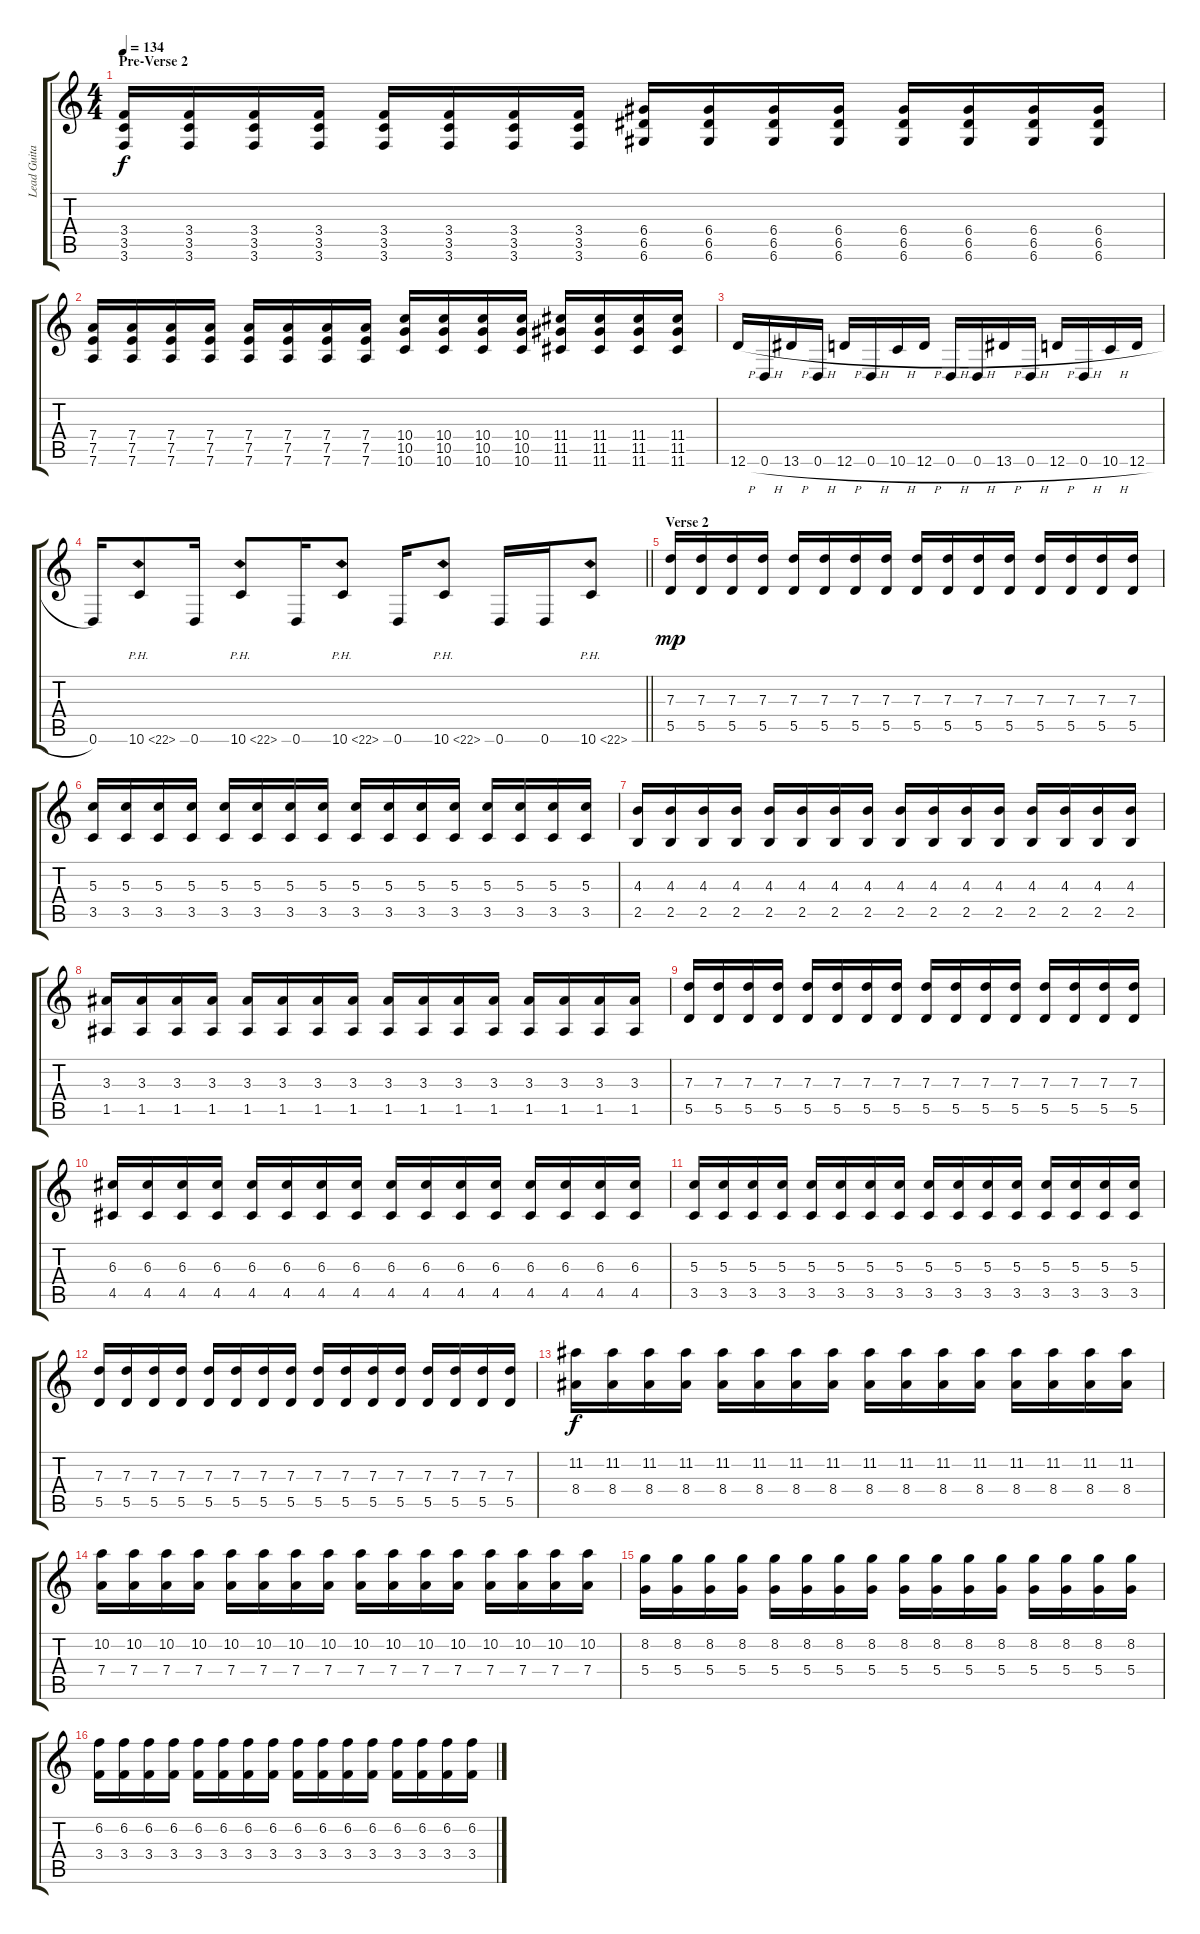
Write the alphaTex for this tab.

\track ("Lead Guitar" "Lead Guita") {instrument overdrivenguitar}
\staff {score tabs}
\tuning (E4 B3 G3 D3 A2 D2) {hide}
\ts (4 4)
\section ("" "Pre-Verse 2")
\tempo 134
\clef g2
\ks c
(3.4 3.5 3.6).16{dy f} (3.4 3.5 3.6).16 (3.4 3.5 3.6).16 (3.4 3.5 3.6).16 (3.4 3.5 3.6).16 (3.4 3.5 3.6).16 (3.4 3.5 3.6).16 (3.4 3.5 3.6).16 (6.4 6.5 6.6).16 (6.4 6.5 6.6).16 (6.4 6.5 6.6).16 (6.4 6.5 6.6).16 (6.4 6.5 6.6).16 (6.4 6.5 6.6).16 (6.4 6.5 6.6).16 (6.4 6.5 6.6).16 |
(7.4 7.5 7.6).16 (7.4 7.5 7.6).16 (7.4 7.5 7.6).16 (7.4 7.5 7.6).16 (7.4 7.5 7.6).16 (7.4 7.5 7.6).16 (7.4 7.5 7.6).16 (7.4 7.5 7.6).16 (10.4 10.5 10.6).16 (10.4 10.5 10.6).16 (10.4 10.5 10.6).16 (10.4 10.5 10.6).16 (11.4 11.5 11.6).16 (11.4 11.5 11.6).16 (11.4 11.5 11.6).16 (11.4 11.5 11.6).16 |
12.6{h}.16 0.6{h}.16 13.6{h}.16 0.6{h}.16 12.6{h}.16 0.6{h}.16 10.6{h}.16 12.6{h}.16 0.6{h}.16 0.6{h}.16 13.6{h}.16 0.6{h}.16 12.6{h}.16 0.6{h}.16 10.6{h}.16 12.6{h}.16 |
\barLineRight lightlight
0.6.16 10.6{ph 12}.8 0.6.16 10.6{ph 12}.8 0.6.16 10.6{ph 12}.8 0.6.16 10.6{ph 12}.8 0.6.16 0.6.16 10.6{ph 12}.8 |
\section ("" "Verse 2")
(7.3 5.5).16{dy mp instrument overdrivenguitar} (7.3 5.5).16 (7.3 5.5).16 (7.3 5.5).16 (7.3 5.5).16 (7.3 5.5).16 (7.3 5.5).16 (7.3 5.5).16 (7.3 5.5).16 (7.3 5.5).16 (7.3 5.5).16 (7.3 5.5).16 (7.3 5.5).16 (7.3 5.5).16 (7.3 5.5).16 (7.3 5.5).16 |
(5.3 3.5).16 (5.3 3.5).16 (5.3 3.5).16 (5.3 3.5).16 (5.3 3.5).16 (5.3 3.5).16 (5.3 3.5).16 (5.3 3.5).16 (5.3 3.5).16 (5.3 3.5).16 (5.3 3.5).16 (5.3 3.5).16 (5.3 3.5).16 (5.3 3.5).16 (5.3 3.5).16 (5.3 3.5).16 |
(4.3 2.5).16 (4.3 2.5).16 (4.3 2.5).16 (4.3 2.5).16 (4.3 2.5).16 (4.3 2.5).16 (4.3 2.5).16 (4.3 2.5).16 (4.3 2.5).16 (4.3 2.5).16 (4.3 2.5).16 (4.3 2.5).16 (4.3 2.5).16 (4.3 2.5).16 (4.3 2.5).16 (4.3 2.5).16 |
(3.3 1.5).16 (3.3 1.5).16 (3.3 1.5).16 (3.3 1.5).16 (3.3 1.5).16 (3.3 1.5).16 (3.3 1.5).16 (3.3 1.5).16 (3.3 1.5).16 (3.3 1.5).16 (3.3 1.5).16 (3.3 1.5).16 (3.3 1.5).16 (3.3 1.5).16 (3.3 1.5).16 (3.3 1.5).16 |
(7.3 5.5).16 (7.3 5.5).16 (7.3 5.5).16 (7.3 5.5).16 (7.3 5.5).16 (7.3 5.5).16 (7.3 5.5).16 (7.3 5.5).16 (7.3 5.5).16 (7.3 5.5).16 (7.3 5.5).16 (7.3 5.5).16 (7.3 5.5).16 (7.3 5.5).16 (7.3 5.5).16 (7.3 5.5).16 |
(6.3 4.5).16 (6.3 4.5).16 (6.3 4.5).16 (6.3 4.5).16 (6.3 4.5).16 (6.3 4.5).16 (6.3 4.5).16 (6.3 4.5).16 (6.3 4.5).16 (6.3 4.5).16 (6.3 4.5).16 (6.3 4.5).16 (6.3 4.5).16 (6.3 4.5).16 (6.3 4.5).16 (6.3 4.5).16 |
(5.3 3.5).16 (5.3 3.5).16 (5.3 3.5).16 (5.3 3.5).16 (5.3 3.5).16 (5.3 3.5).16 (5.3 3.5).16 (5.3 3.5).16 (5.3 3.5).16 (5.3 3.5).16 (5.3 3.5).16 (5.3 3.5).16 (5.3 3.5).16 (5.3 3.5).16 (5.3 3.5).16 (5.3 3.5).16 |
(7.3 5.5).16 (7.3 5.5).16 (7.3 5.5).16 (7.3 5.5).16 (7.3 5.5).16 (7.3 5.5).16 (7.3 5.5).16 (7.3 5.5).16 (7.3 5.5).16 (7.3 5.5).16 (7.3 5.5).16 (7.3 5.5).16 (7.3 5.5).16 (7.3 5.5).16 (7.3 5.5).16 (7.3 5.5).16 |
(11.2 8.4).16{dy f} (11.2 8.4).16 (11.2 8.4).16 (11.2 8.4).16 (11.2 8.4).16 (11.2 8.4).16 (11.2 8.4).16 (11.2 8.4).16 (11.2 8.4).16 (11.2 8.4).16 (11.2 8.4).16 (11.2 8.4).16 (11.2 8.4).16 (11.2 8.4).16 (11.2 8.4).16 (11.2 8.4).16 |
(10.2 7.4).16 (10.2 7.4).16 (10.2 7.4).16 (10.2 7.4).16 (10.2 7.4).16 (10.2 7.4).16 (10.2 7.4).16 (10.2 7.4).16 (10.2 7.4).16 (10.2 7.4).16 (10.2 7.4).16 (10.2 7.4).16 (10.2 7.4).16 (10.2 7.4).16 (10.2 7.4).16 (10.2 7.4).16 |
(8.2 5.4).16 (8.2 5.4).16 (8.2 5.4).16 (8.2 5.4).16 (8.2 5.4).16 (8.2 5.4).16 (8.2 5.4).16 (8.2 5.4).16 (8.2 5.4).16 (8.2 5.4).16 (8.2 5.4).16 (8.2 5.4).16 (8.2 5.4).16 (8.2 5.4).16 (8.2 5.4).16 (8.2 5.4).16 |
(6.2 3.4).16 (6.2 3.4).16 (6.2 3.4).16 (6.2 3.4).16 (6.2 3.4).16 (6.2 3.4).16 (6.2 3.4).16 (6.2 3.4).16 (6.2 3.4).16 (6.2 3.4).16 (6.2 3.4).16 (6.2 3.4).16 (6.2 3.4).16 (6.2 3.4).16 (6.2 3.4).16 (6.2 3.4).16
